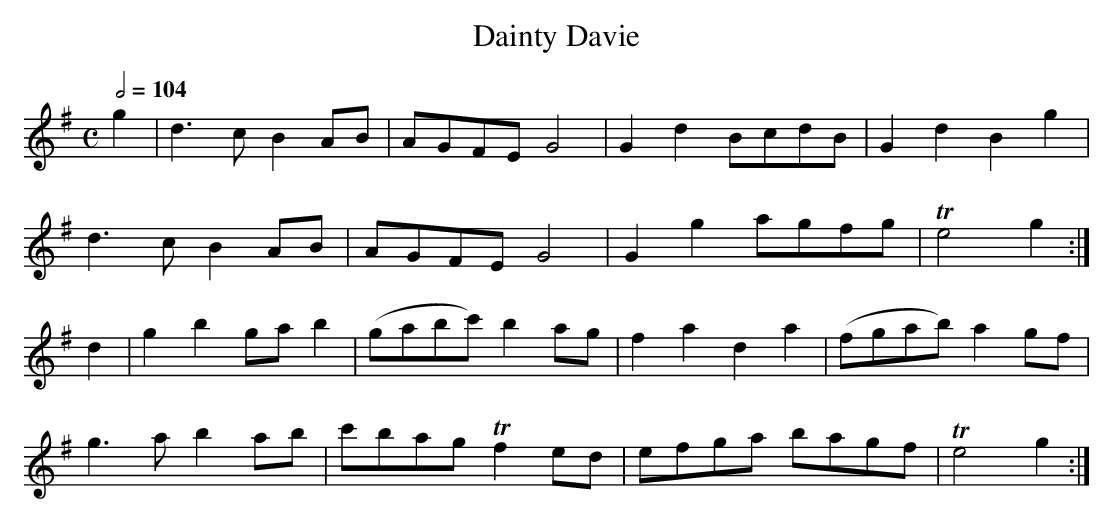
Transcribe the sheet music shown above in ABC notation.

X:1
T:Dainty Davie
M:C
L:1/8
Q:1/2=104
K:G
g2 | d3 c B2AB | AGFE G4 | G2d2 BcdB | G2d2 B2g2 |
 d3 c B2AB | AGFE G4 | G2g2 agfg | Te4 g2 :|
d2 | g2b2 gab2 | (gabc') b2ag | f2a2 d2a2 | (fgab) a2gf |
 g3 a b2ab | c'bag Tf2ed | efga bagf | Te4 g2 :|
